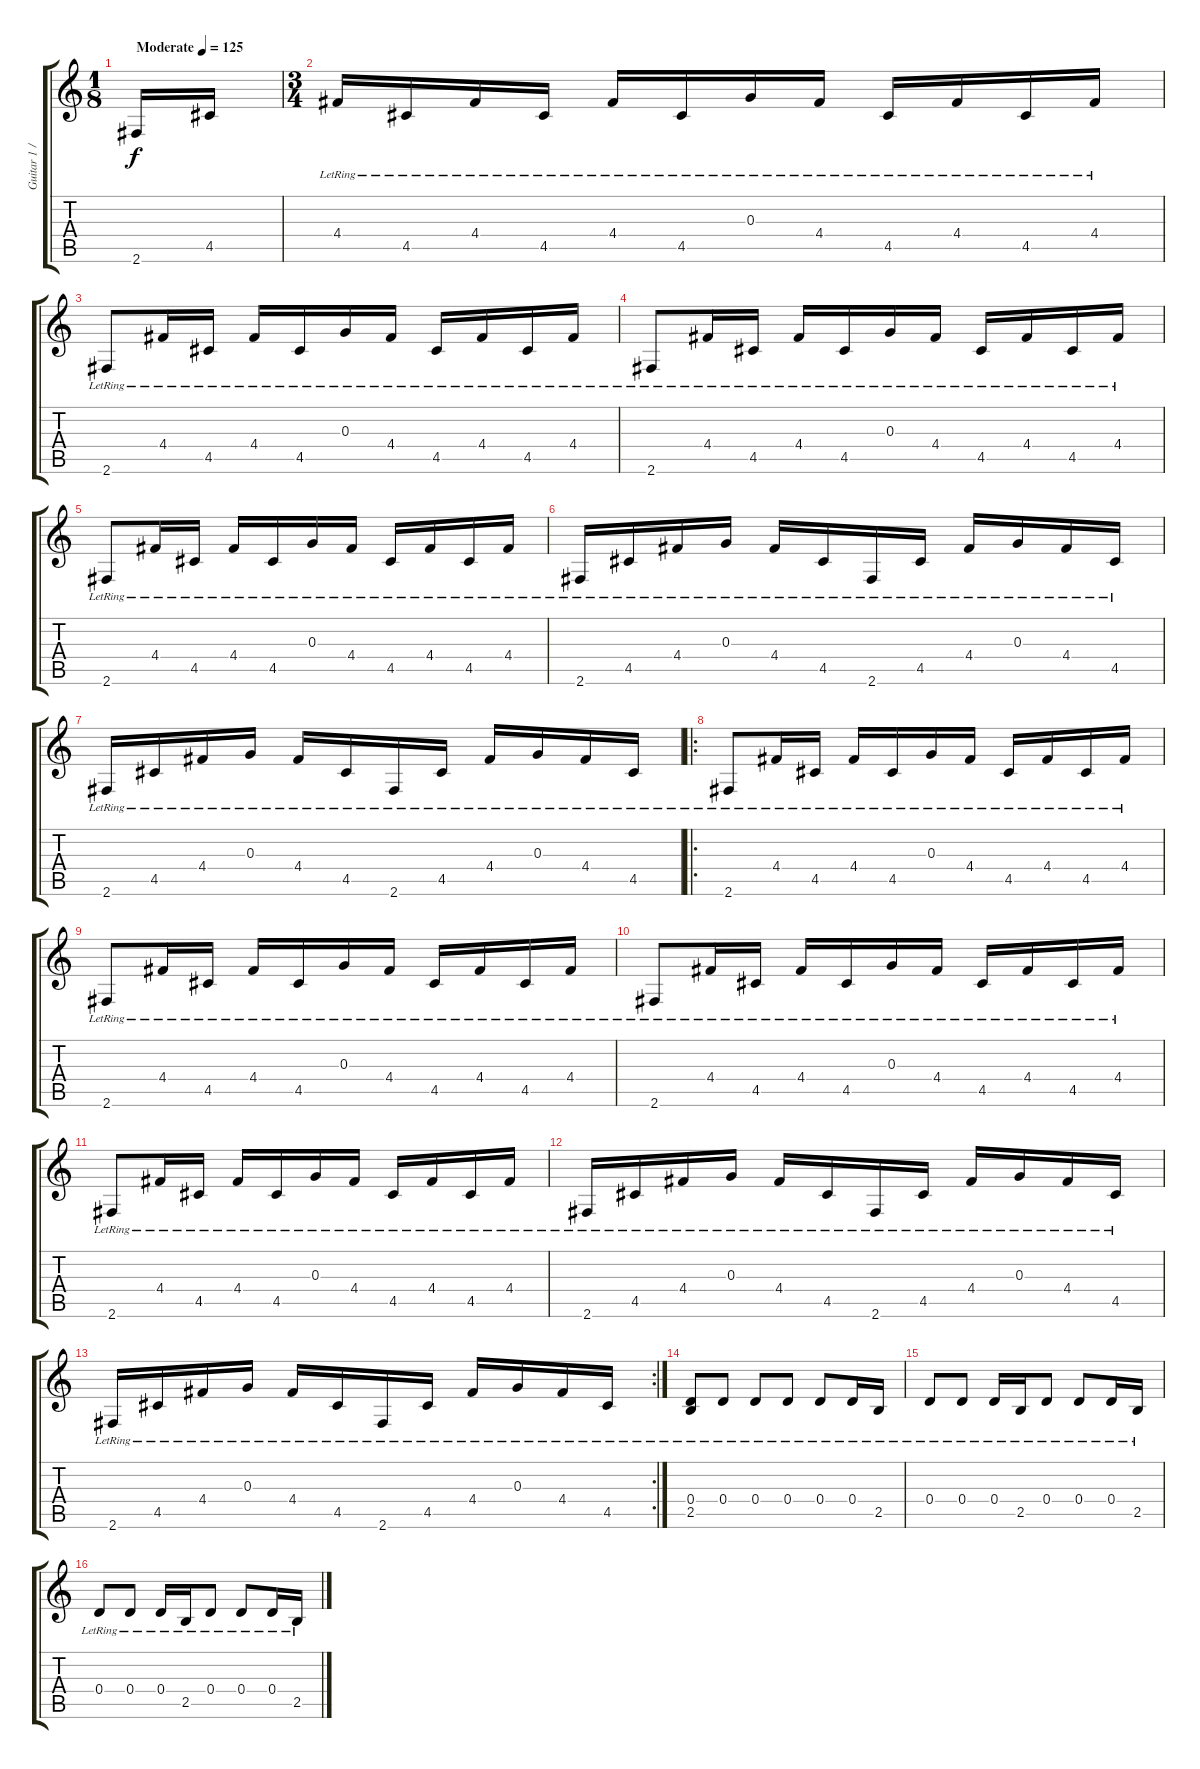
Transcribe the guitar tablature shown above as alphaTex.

\track ("Guitar 1 / Main" "Guitar 1 /") {instrument acousticguitarsteel}
\staff {score tabs}
\tuning (E4 B3 G3 D3 A2 E2) {hide}
\ts (1 8)
\tempo (125 "Moderate")
\clef g2
\ks c
2.6.16{dy f instrument acousticguitarsteel} 4.5.16 |
\ts (3 4)
4.4{lr}.16 4.5{lr}.16 4.4{lr}.16 4.5{lr}.16 4.4{lr}.16 4.5{lr}.16 0.3{lr}.16 4.4{lr}.16 4.5{lr}.16 4.4{lr}.16 4.5{lr}.16 4.4{lr}.16 |
2.6{lr}.8 4.4{lr}.16 4.5{lr}.16 4.4{lr}.16 4.5{lr}.16 0.3{lr}.16 4.4{lr}.16 4.5{lr}.16 4.4{lr}.16 4.5{lr}.16 4.4{lr}.16 |
2.6{lr}.8 4.4{lr}.16 4.5{lr}.16 4.4{lr}.16 4.5{lr}.16 0.3{lr}.16 4.4{lr}.16 4.5{lr}.16 4.4{lr}.16 4.5{lr}.16 4.4{lr}.16 |
2.6{lr}.8 4.4{lr}.16 4.5{lr}.16 4.4{lr}.16 4.5{lr}.16 0.3{lr}.16 4.4{lr}.16 4.5{lr}.16 4.4{lr}.16 4.5{lr}.16 4.4{lr}.16 |
2.6{lr}.16 4.5{lr}.16 4.4{lr}.16 0.3{lr}.16 4.4{lr}.16 4.5{lr}.16 2.6{lr}.16 4.5{lr}.16 4.4{lr}.16 0.3{lr}.16 4.4{lr}.16 4.5{lr}.16 |
2.6{lr}.16 4.5{lr}.16 4.4{lr}.16 0.3{lr}.16 4.4{lr}.16 4.5{lr}.16 2.6{lr}.16 4.5{lr}.16 4.4{lr}.16 0.3{lr}.16 4.4{lr}.16 4.5{lr}.16 |
\ro
2.6{lr}.8 4.4{lr}.16 4.5{lr}.16 4.4{lr}.16 4.5{lr}.16 0.3{lr}.16 4.4{lr}.16 4.5{lr}.16 4.4{lr}.16 4.5{lr}.16 4.4{lr}.16 |
2.6{lr}.8 4.4{lr}.16 4.5{lr}.16 4.4{lr}.16 4.5{lr}.16 0.3{lr}.16 4.4{lr}.16 4.5{lr}.16 4.4{lr}.16 4.5{lr}.16 4.4{lr}.16 |
2.6{lr}.8 4.4{lr}.16 4.5{lr}.16 4.4{lr}.16 4.5{lr}.16 0.3{lr}.16 4.4{lr}.16 4.5{lr}.16 4.4{lr}.16 4.5{lr}.16 4.4{lr}.16 |
2.6{lr}.8 4.4{lr}.16 4.5{lr}.16 4.4{lr}.16 4.5{lr}.16 0.3{lr}.16 4.4{lr}.16 4.5{lr}.16 4.4{lr}.16 4.5{lr}.16 4.4{lr}.16 |
2.6{lr}.16 4.5{lr}.16 4.4{lr}.16 0.3{lr}.16 4.4{lr}.16 4.5{lr}.16 2.6{lr}.16 4.5{lr}.16 4.4{lr}.16 0.3{lr}.16 4.4{lr}.16 4.5{lr}.16 |
\rc 2
2.6{lr}.16 4.5{lr}.16 4.4{lr}.16 0.3{lr}.16 4.4{lr}.16 4.5{lr}.16 2.6{lr}.16 4.5{lr}.16 4.4{lr}.16 0.3{lr}.16 4.4{lr}.16 4.5{lr}.16 |
(0.4{lr} 2.5{lr}).8 0.4{lr}.8 0.4{lr}.8 0.4{lr}.8 0.4{lr}.8 0.4{lr}.16 2.5{lr}.16 |
0.4{lr}.8 0.4{lr}.8 0.4{lr}.16 2.5{lr}.16 0.4{lr}.8 0.4{lr}.8 0.4{lr}.16 2.5{lr}.16 |
0.4{lr}.8 0.4{lr}.8 0.4{lr}.16 2.5{lr}.16 0.4{lr}.8 0.4{lr}.8 0.4{lr}.16 2.5{lr}.16
